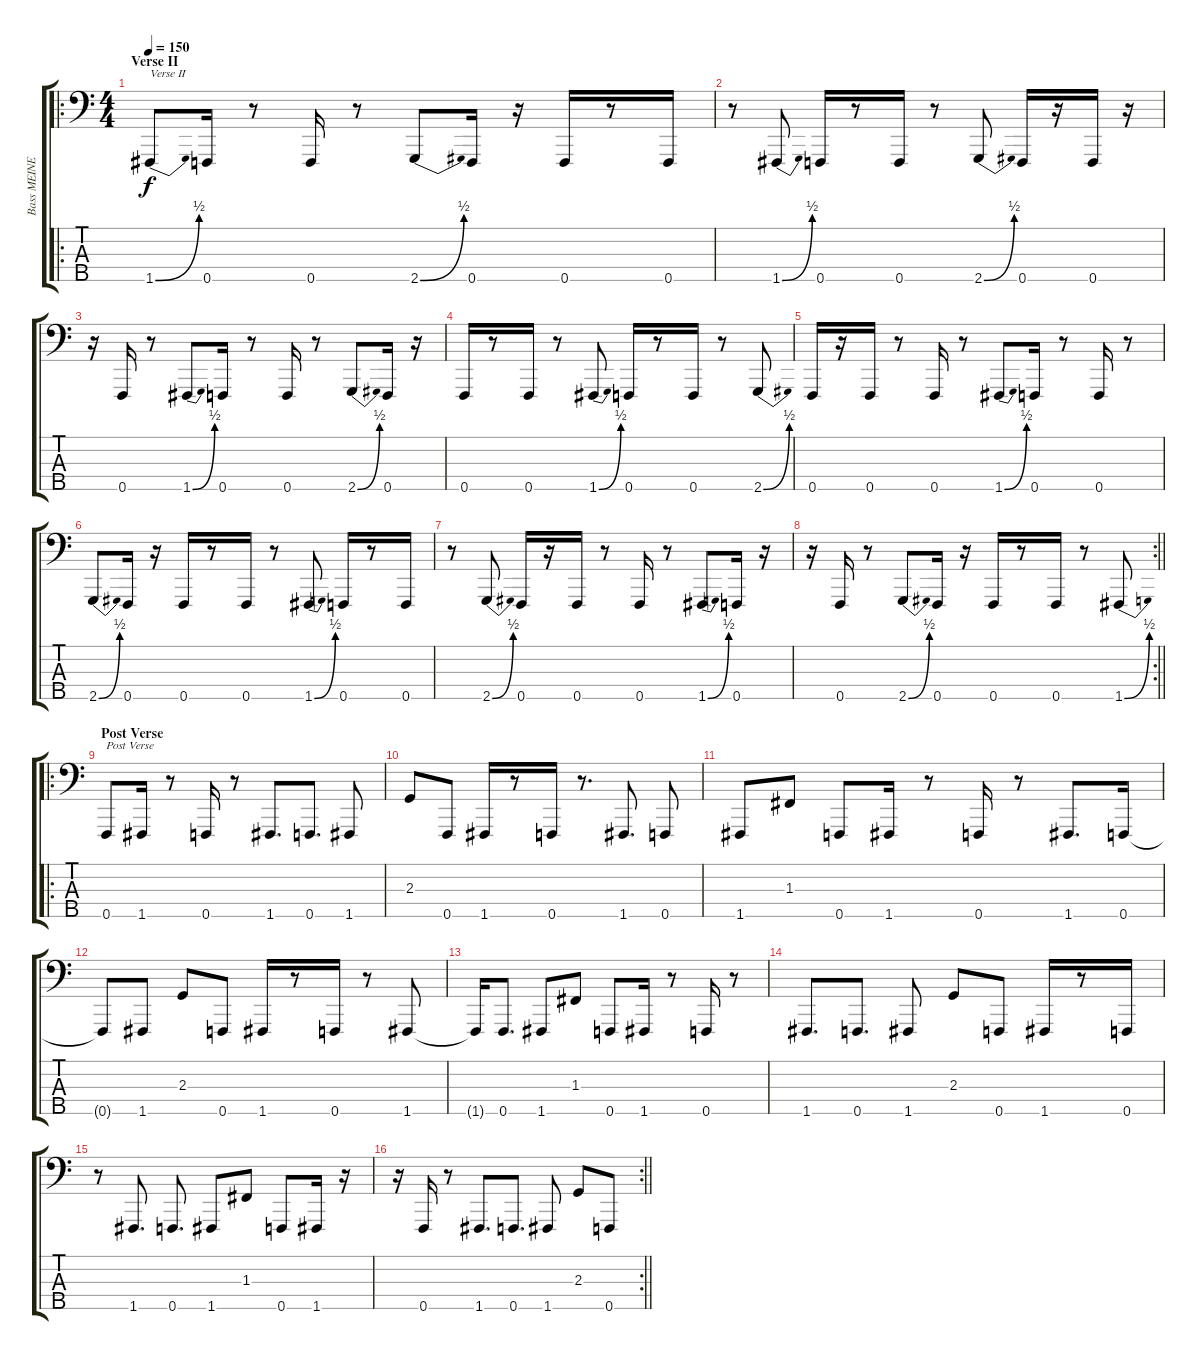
\track ("Bass MEINE SPERMINATOR" "Bass MEINE") {instrument slapbass2}
\staff {score tabs}
\tuning (Eb2 Bb1 F1 C1 F0) {hide}
\ro
\ts (4 4)
\section ("" "Verse II")
\tempo 150
\clef f4
\ks c
1.5{be (bend 0 0 60 2)}.8{txt "Verse II" dy f} 0.5.16 r.8 0.5.16 r.8 2.5{be (bend 0 0 60 2)}.8 0.5.16 r.16 0.5.16 r.8 0.5.16 |
r.8 1.5{be (bend 0 0 60 2)}.8 0.5.16 r.8 0.5.16 r.8 2.5{be (bend 0 0 60 2)}.8 0.5.16 r.16 0.5.16 r.16 |
r.16 0.5.16 r.8 1.5{be (bend 0 0 60 2)}.8 0.5.16 r.8 0.5.16 r.8 2.5{be (bend 0 0 60 2)}.8 0.5.16 r.16 |
0.5.16 r.8 0.5.16 r.8 1.5{be (bend 0 0 60 2)}.8 0.5.16 r.8 0.5.16 r.8 2.5{be (bend 0 0 60 2)}.8 |
0.5.16 r.16 0.5.16 r.8 0.5.16 r.8 1.5{be (bend 0 0 60 2)}.8 0.5.16 r.8 0.5.16 r.8 |
2.5{be (bend 0 0 60 2)}.8 0.5.16 r.16 0.5.16 r.8 0.5.16 r.8 1.5{be (bend 0 0 60 2)}.8 0.5.16 r.8 0.5.16 |
r.8 2.5{be (bend 0 0 60 2)}.8 0.5.16 r.16 0.5.16 r.8 0.5.16 r.8 1.5{be (bend 0 0 60 2)}.8 0.5.16 r.16 |
\rc 2
\barLineRight lightlight
r.16 0.5.16 r.8 2.5{be (bend 0 0 60 2)}.8 0.5.16 r.16 0.5.16 r.8 0.5.16 r.8 1.5{be (bend 0 0 60 2)}.8 |
\ro
\section ("" "Post Verse")
0.5.8{txt "Post Verse"} 1.5.16 r.8 0.5.16 r.8 1.5.8{d} 0.5.8{d} 1.5.8 |
2.3.8 0.5.8 1.5.16 r.8 0.5.16 r.8{d} 1.5.8{d} 0.5.8 |
1.5.8 1.3.8 0.5.8 1.5.16 r.8 0.5.16 r.8 1.5.8{d} 0.5.16 |
0.5{t}.8 1.5.8 2.3.8 0.5.8 1.5.16 r.8 0.5.16 r.8 1.5.8 |
1.5{t}.16 0.5.8{d} 1.5.8 1.3.8 0.5.8 1.5.16 r.8 0.5.16 r.8 |
1.5.8{d} 0.5.8{d} 1.5.8 2.3.8 0.5.8 1.5.16 r.8 0.5.16 |
r.8 1.5.8{d} 0.5.8{d} 1.5.8 1.3.8 0.5.8 1.5.16 r.16 |
\rc 2
\barLineRight lightlight
r.16 0.5.16 r.8 1.5.8{d} 0.5.8{d} 1.5.8 2.3.8 0.5.8
